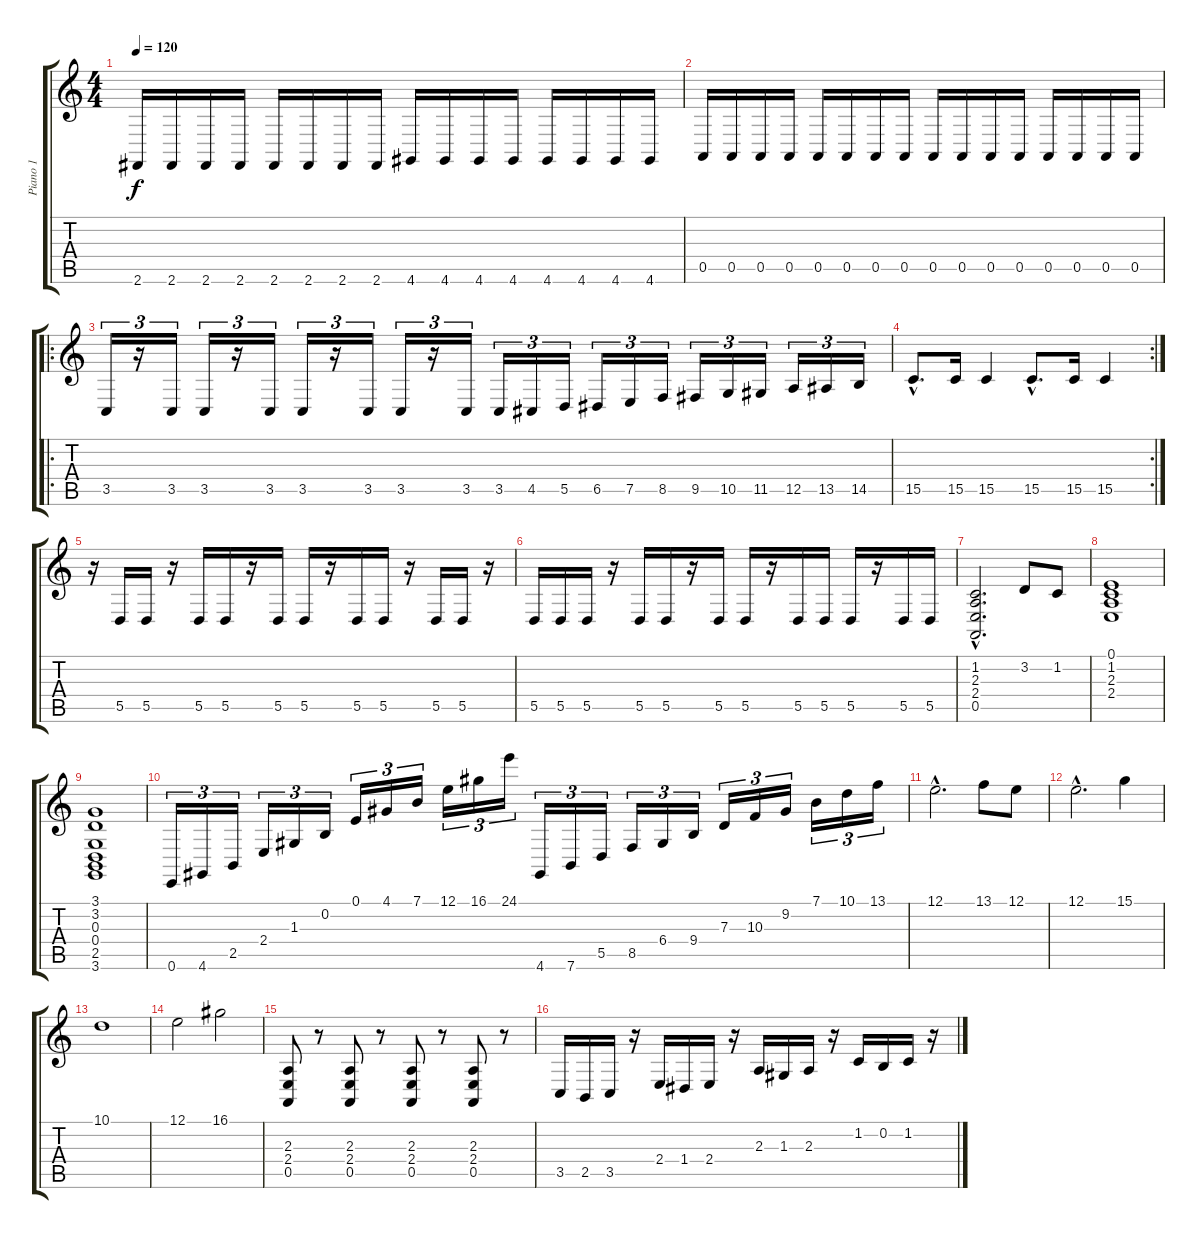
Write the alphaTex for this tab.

\track ("Piano 1" "Piano 1") {instrument acousticgrandpiano}
\staff {score tabs}
\tuning (E4 B3 G3 D3 A2 E2) {hide}
\ts (4 4)
\tempo 120
\clef g2
\ks c
2.6.16{dy f} 2.6.16 2.6.16 2.6.16 2.6.16 2.6.16 2.6.16 2.6.16 4.6.16 4.6.16 4.6.16 4.6.16 4.6.16 4.6.16 4.6.16 4.6.16 |
0.5.16 0.5.16 0.5.16 0.5.16 0.5.16 0.5.16 0.5.16 0.5.16 0.5.16 0.5.16 0.5.16 0.5.16 0.5.16 0.5.16 0.5.16 0.5.16 |
\ro
3.5.16{tu (3 2)} r.16{tu (3 2)} 3.5.16{tu (3 2)} 3.5.16{tu (3 2)} r.16{tu (3 2)} 3.5.16{tu (3 2)} 3.5.16{tu (3 2)} r.16{tu (3 2)} 3.5.16{tu (3 2)} 3.5.16{tu (3 2)} r.16{tu (3 2)} 3.5.16{tu (3 2)} 3.5.16{tu (3 2)} 4.5.16{tu (3 2)} 5.5.16{tu (3 2)} 6.5.16{tu (3 2)} 7.5.16{tu (3 2)} 8.5.16{tu (3 2)} 9.5.16{tu (3 2)} 10.5.16{tu (3 2)} 11.5.16{tu (3 2)} 12.5.16{tu (3 2)} 13.5.16{tu (3 2)} 14.5.16{tu (3 2)} |
\rc 2
15.5{hac}.8{d} 15.5.16 15.5.4 15.5{hac}.8{d} 15.5.16 15.5.4 |
r.16 5.5.16 5.5.16 r.16 5.5.16 5.5.16 r.16 5.5.16 5.5.16 r.16 5.5.16 5.5.16 r.16 5.5.16 5.5.16 r.16 |
5.5.16 5.5.16 5.5.16 r.16 5.5.16 5.5.16 r.16 5.5.16 5.5.16 r.16 5.5.16 5.5.16 5.5.16 r.16 5.5.16 5.5.16 |
(1.2{hac} 2.3{hac} 2.4{hac} 0.5{hac}).2{d} 3.2.8 1.2.8 |
(0.1 1.2 2.3 2.4).1 |
(3.1 3.2 0.3 0.4 2.5 3.6).1 |
0.6.16{tu (3 2)} 4.6.16{tu (3 2)} 2.5.16{tu (3 2)} 2.4.16{tu (3 2)} 1.3.16{tu (3 2)} 0.2.16{tu (3 2)} 0.1.16{tu (3 2)} 4.1.16{tu (3 2)} 7.1.16{tu (3 2)} 12.1.16{tu (3 2)} 16.1.16{tu (3 2)} 24.1.16{tu (3 2)} 4.6.16{tu (3 2)} 7.6.16{tu (3 2)} 5.5.16{tu (3 2)} 8.5.16{tu (3 2)} 6.4.16{tu (3 2)} 9.4.16{tu (3 2)} 7.3.16{tu (3 2)} 10.3.16{tu (3 2)} 9.2.16{tu (3 2)} 7.1.16{tu (3 2)} 10.1.16{tu (3 2)} 13.1.16{tu (3 2)} |
12.1{hac}.2{d} 13.1.8 12.1.8 |
12.1{hac}.2{d} 15.1.4 |
10.1.1 |
12.1.2 16.1.2 |
(2.3 2.4 0.5).8 r.8 (2.3 2.4 0.5).8 r.8 (2.3 2.4 0.5).8 r.8 (2.3 2.4 0.5).8 r.8 |
3.5.16 2.5.16 3.5.16 r.16 2.4.16 1.4.16 2.4.16 r.16 2.3.16 1.3.16 2.3.16 r.16 1.2.16 0.2.16 1.2.16 r.16
